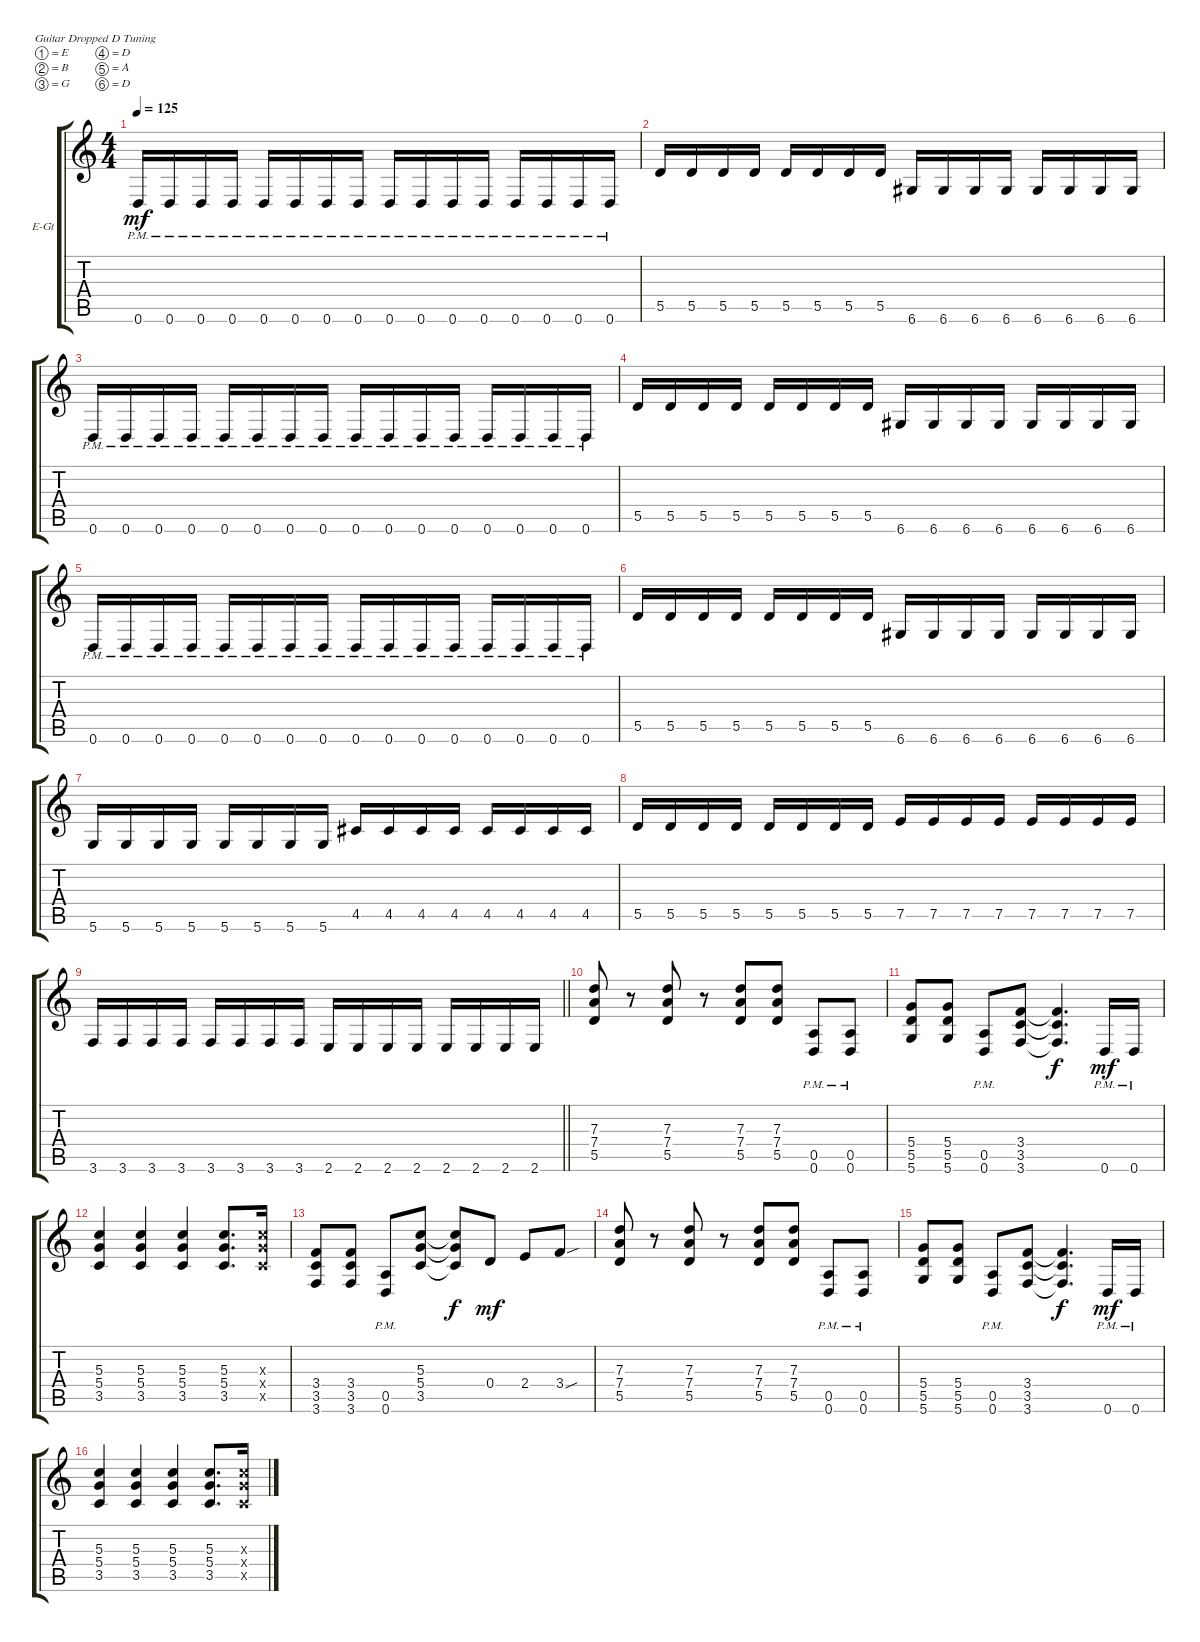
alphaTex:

\bracketExtendMode groupsimilarinstruments
\firstSystemTrackNameOrientation horizontal
\otherSystemsTrackNameOrientation horizontal
\track ("Synyster Rhythm" "E-Gt") {instrument distortionguitar}
\staff {score tabs}
\tuning (E4 B3 G3 D3 A2 D2)
\ts (4 4)
\tempo 125
\clef g2
\ks c
0.6{pm}.16{dy mf} 0.6{pm}.16 0.6{pm}.16 0.6{pm}.16 0.6{pm}.16 0.6{pm}.16 0.6{pm}.16 0.6{pm}.16 0.6{pm}.16 0.6{pm}.16 0.6{pm}.16 0.6{pm}.16 0.6{pm}.16 0.6{pm}.16 0.6{pm}.16 0.6{pm}.16 |
5.5.16 5.5.16 5.5.16 5.5.16 5.5.16 5.5.16 5.5.16 5.5.16 6.6.16 6.6.16 6.6.16 6.6.16 6.6.16 6.6.16 6.6.16 6.6.16 |
0.6{pm}.16 0.6{pm}.16 0.6{pm}.16 0.6{pm}.16 0.6{pm}.16 0.6{pm}.16 0.6{pm}.16 0.6{pm}.16 0.6{pm}.16 0.6{pm}.16 0.6{pm}.16 0.6{pm}.16 0.6{pm}.16 0.6{pm}.16 0.6{pm}.16 0.6{pm}.16 |
5.5.16 5.5.16 5.5.16 5.5.16 5.5.16 5.5.16 5.5.16 5.5.16 6.6.16 6.6.16 6.6.16 6.6.16 6.6.16 6.6.16 6.6.16 6.6.16 |
0.6{pm}.16 0.6{pm}.16 0.6{pm}.16 0.6{pm}.16 0.6{pm}.16 0.6{pm}.16 0.6{pm}.16 0.6{pm}.16 0.6{pm}.16 0.6{pm}.16 0.6{pm}.16 0.6{pm}.16 0.6{pm}.16 0.6{pm}.16 0.6{pm}.16 0.6{pm}.16 |
5.5.16 5.5.16 5.5.16 5.5.16 5.5.16 5.5.16 5.5.16 5.5.16 6.6.16 6.6.16 6.6.16 6.6.16 6.6.16 6.6.16 6.6.16 6.6.16 |
5.6.16 5.6.16 5.6.16 5.6.16 5.6.16 5.6.16 5.6.16 5.6.16 4.5.16 4.5.16 4.5.16 4.5.16 4.5.16 4.5.16 4.5.16 4.5.16 |
5.5.16 5.5.16 5.5.16 5.5.16 5.5.16 5.5.16 5.5.16 5.5.16 7.5.16 7.5.16 7.5.16 7.5.16 7.5.16 7.5.16 7.5.16 7.5.16 |
\barLineRight lightlight
3.6.16 3.6.16 3.6.16 3.6.16 3.6.16 3.6.16 3.6.16 3.6.16 2.6.16 2.6.16 2.6.16 2.6.16 2.6.16 2.6.16 2.6.16 2.6.16 |
(7.3 7.4 5.5).8 r.8 (7.3 7.4 5.5).8 r.8 (7.3 7.4 5.5).8 (7.3 7.4 5.5).8 (0.5{pm} 0.6{pm}).8 (0.5{pm} 0.6{pm}).8 |
(5.4 5.5 5.6).8 (5.4 5.5 5.6).8 (0.5{pm} 0.6{pm}).8 (3.4 3.5 3.6).8 (3.4{t} 3.5{t} 3.6{t}).4{d dy f} 0.6{pm}.16{dy mf} 0.6{pm}.16 |
(5.3 5.4 3.5).4 (5.3 5.4 3.5).4 (5.3 5.4 3.5).4 (5.3 5.4 3.5).8{d} (5.3{x} 5.4{x} 3.5{x}).16 |
(3.4 3.5 3.6).8 (3.4 3.5 3.6).8 (0.5{pm} 0.6{pm}).8 (5.3 5.4 3.5).8 (5.3{t} 5.4{t} 3.5{t}).8{dy f} 0.4.8{dy mf} 2.4.8 3.4{sou}.8 |
(7.3 7.4 5.5).8 r.8 (7.3 7.4 5.5).8 r.8 (7.3 7.4 5.5).8 (7.3 7.4 5.5).8 (0.5{pm} 0.6{pm}).8 (0.5{pm} 0.6{pm}).8 |
(5.4 5.5 5.6).8 (5.4 5.5 5.6).8 (0.5{pm} 0.6{pm}).8 (3.4 3.5 3.6).8 (3.4{t} 3.5{t} 3.6{t}).4{d dy f} 0.6{pm}.16{dy mf} 0.6{pm}.16 |
(5.3 5.4 3.5).4 (5.3 5.4 3.5).4 (5.3 5.4 3.5).4 (5.3 5.4 3.5).8{d} (5.3{x} 5.4{x} 3.5{x}).16
